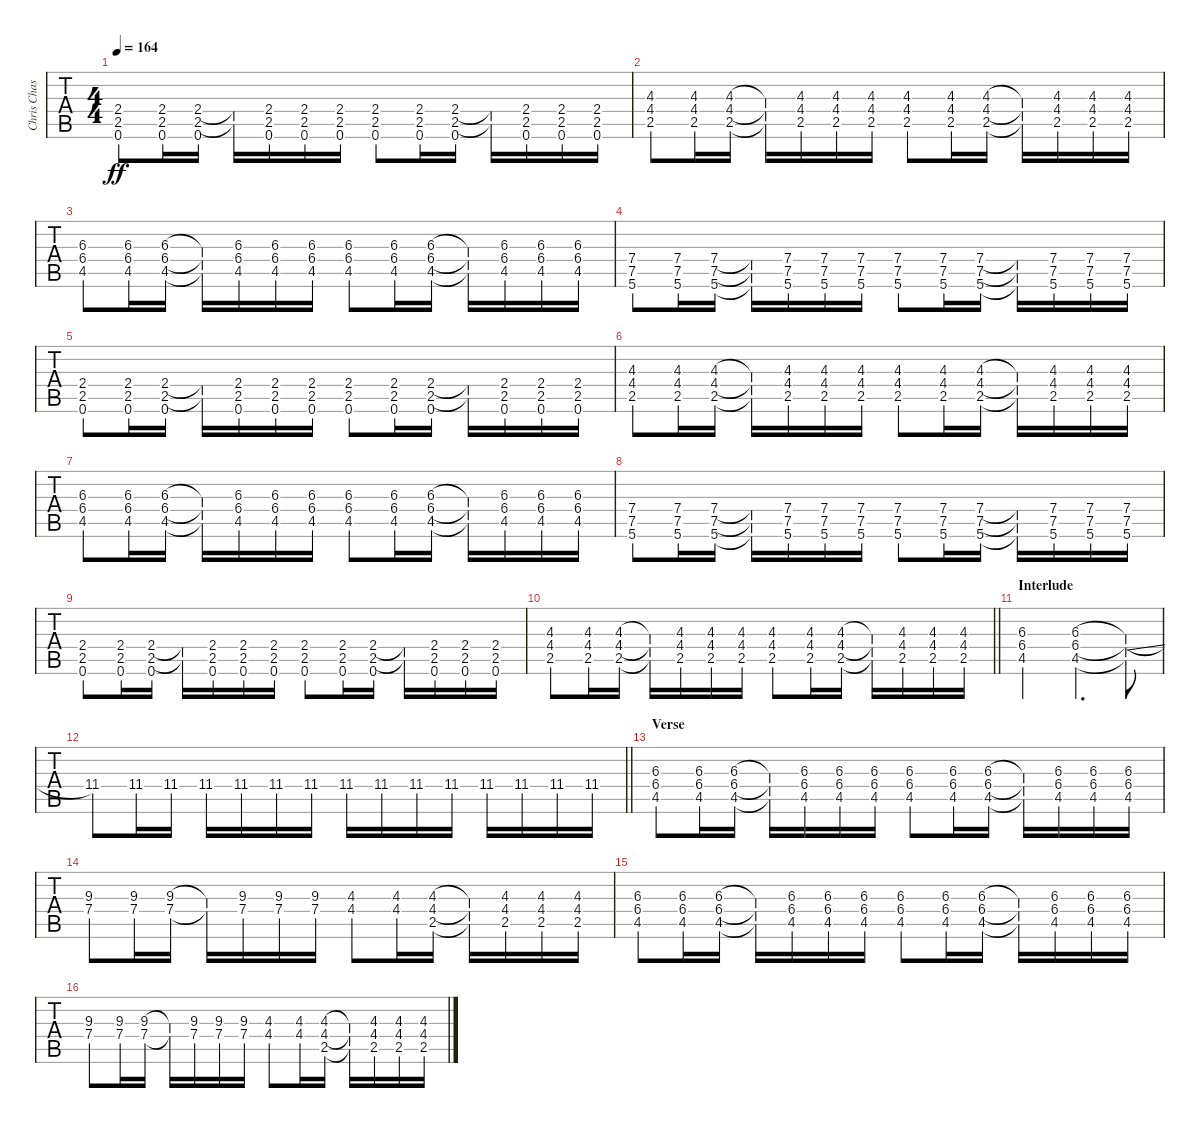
\track ("Chris Chasse - Guitar" "Chris Chas") {instrument distortionguitar}
\staff {tabs}
\tuning (Eb4 Bb3 Gb3 Db3 Ab2 Eb2) {hide}
\ts (4 4)
\tempo 164
\clef g2
\ks eb
(2.4 2.5 0.6).8{dy ff} (2.4 2.5 0.6).16 (2.4 2.5 0.6).16 (2.4{t} 2.5{t}).16 (2.4 2.5 0.6).16 (2.4 2.5 0.6).16 (2.4 2.5 0.6).16 (2.4 2.5 0.6).8 (2.4 2.5 0.6).16 (2.4 2.5 0.6).16 (2.4{t} 2.5{t}).16 (2.4 2.5 0.6).16 (2.4 2.5 0.6).16 (2.4 2.5 0.6).16 |
(4.3 4.4 2.5).8 (4.3 4.4 2.5).16 (4.3 4.4 2.5).16 (4.3{t} 4.4{t} 2.5{t}).16 (4.3 4.4 2.5).16 (4.3 4.4 2.5).16 (4.3 4.4 2.5).16 (4.3 4.4 2.5).8 (4.3 4.4 2.5).16 (4.3 4.4 2.5).16 (4.3{t} 4.4{t} 2.5{t}).16 (4.3 4.4 2.5).16 (4.3 4.4 2.5).16 (4.3 4.4 2.5).16 |
(6.3 6.4 4.5).8 (6.3 6.4 4.5).16 (6.3 6.4 4.5).16 (6.3{t} 6.4{t} 4.5{t}).16 (6.3 6.4 4.5).16 (6.3 6.4 4.5).16 (6.3 6.4 4.5).16 (6.3 6.4 4.5).8 (6.3 6.4 4.5).16 (6.3 6.4 4.5).16 (6.3{t} 6.4{t} 4.5{t}).16 (6.3 6.4 4.5).16 (6.3 6.4 4.5).16 (6.3 6.4 4.5).16 |
(7.4 7.5 5.6).8 (7.4 7.5 5.6).16 (7.4 7.5 5.6).16 (7.4{t} 7.5{t} 5.6{t}).16 (7.4 7.5 5.6).16 (7.4 7.5 5.6).16 (7.4 7.5 5.6).16 (7.4 7.5 5.6).8 (7.4 7.5 5.6).16 (7.4 7.5 5.6).16 (7.4{t} 7.5{t} 5.6{t}).16 (7.4 7.5 5.6).16 (7.4 7.5 5.6).16 (7.4 7.5 5.6).16 |
(2.4 2.5 0.6).8 (2.4 2.5 0.6).16 (2.4 2.5 0.6).16 (2.4{t} 2.5{t}).16 (2.4 2.5 0.6).16 (2.4 2.5 0.6).16 (2.4 2.5 0.6).16 (2.4 2.5 0.6).8 (2.4 2.5 0.6).16 (2.4 2.5 0.6).16 (2.4{t} 2.5{t}).16 (2.4 2.5 0.6).16 (2.4 2.5 0.6).16 (2.4 2.5 0.6).16 |
(4.3 4.4 2.5).8 (4.3 4.4 2.5).16 (4.3 4.4 2.5).16 (4.3{t} 4.4{t} 2.5{t}).16 (4.3 4.4 2.5).16 (4.3 4.4 2.5).16 (4.3 4.4 2.5).16 (4.3 4.4 2.5).8 (4.3 4.4 2.5).16 (4.3 4.4 2.5).16 (4.3{t} 4.4{t} 2.5{t}).16 (4.3 4.4 2.5).16 (4.3 4.4 2.5).16 (4.3 4.4 2.5).16 |
(6.3 6.4 4.5).8 (6.3 6.4 4.5).16 (6.3 6.4 4.5).16 (6.3{t} 6.4{t} 4.5{t}).16 (6.3 6.4 4.5).16 (6.3 6.4 4.5).16 (6.3 6.4 4.5).16 (6.3 6.4 4.5).8 (6.3 6.4 4.5).16 (6.3 6.4 4.5).16 (6.3{t} 6.4{t} 4.5{t}).16 (6.3 6.4 4.5).16 (6.3 6.4 4.5).16 (6.3 6.4 4.5).16 |
(7.4 7.5 5.6).8 (7.4 7.5 5.6).16 (7.4 7.5 5.6).16 (7.4{t} 7.5{t} 5.6{t}).16 (7.4 7.5 5.6).16 (7.4 7.5 5.6).16 (7.4 7.5 5.6).16 (7.4 7.5 5.6).8 (7.4 7.5 5.6).16 (7.4 7.5 5.6).16 (7.4{t} 7.5{t} 5.6{t}).16 (7.4 7.5 5.6).16 (7.4 7.5 5.6).16 (7.4 7.5 5.6).16 |
(2.4 2.5 0.6).8 (2.4 2.5 0.6).16 (2.4 2.5 0.6).16 (2.4{t} 2.5{t}).16 (2.4 2.5 0.6).16 (2.4 2.5 0.6).16 (2.4 2.5 0.6).16 (2.4 2.5 0.6).8 (2.4 2.5 0.6).16 (2.4 2.5 0.6).16 (2.4{t} 2.5{t}).16 (2.4 2.5 0.6).16 (2.4 2.5 0.6).16 (2.4 2.5 0.6).16 |
\barLineRight lightlight
(4.3 4.4 2.5).8 (4.3 4.4 2.5).16 (4.3 4.4 2.5).16 (4.3{t} 4.4{t} 2.5{t}).16 (4.3 4.4 2.5).16 (4.3 4.4 2.5).16 (4.3 4.4 2.5).16 (4.3 4.4 2.5).8 (4.3 4.4 2.5).16 (4.3 4.4 2.5).16 (4.3{t} 4.4{t} 2.5{t}).16 (4.3 4.4 2.5).16 (4.3 4.4 2.5).16 (4.3 4.4 2.5).16 |
\section ("" "Interlude")
(6.3 6.4 4.5).2 (6.3 6.4 4.5).4{d} (6.3{t} 6.4{sl t} 4.5{t}).8 |
\barLineRight lightlight
11.4.8 11.4.16 11.4.16 11.4.16 11.4.16 11.4.16 11.4.16 11.4.16 11.4.16 11.4.16 11.4.16 11.4.16 11.4.16 11.4.16 11.4.16 |
\section ("" "Verse")
(6.3 6.4 4.5).8 (6.3 6.4 4.5).16 (6.3 6.4 4.5).16 (6.3{t} 6.4{t} 4.5{t}).16 (6.3 6.4 4.5).16 (6.3 6.4 4.5).16 (6.3 6.4 4.5).16 (6.3 6.4 4.5).8 (6.3 6.4 4.5).16 (6.3 6.4 4.5).16 (6.3{t} 6.4{t} 4.5{t}).16 (6.3 6.4 4.5).16 (6.3 6.4 4.5).16 (6.3 6.4 4.5).16 |
(9.3 7.4).8 (9.3 7.4).16 (9.3 7.4).16 (9.3{t} 7.4{t}).16 (9.3 7.4).16 (9.3 7.4).16 (9.3 7.4).16 (4.3 4.4).8 (4.3 4.4).16 (4.3 4.4 2.5).16 (4.3{t} 4.4{t} 2.5{t}).16 (4.3 4.4 2.5).16 (4.3 4.4 2.5).16 (4.3 4.4 2.5).16 |
(6.3 6.4 4.5).8 (6.3 6.4 4.5).16 (6.3 6.4 4.5).16 (6.3{t} 6.4{t} 4.5{t}).16 (6.3 6.4 4.5).16 (6.3 6.4 4.5).16 (6.3 6.4 4.5).16 (6.3 6.4 4.5).8 (6.3 6.4 4.5).16 (6.3 6.4 4.5).16 (6.3{t} 6.4{t} 4.5{t}).16 (6.3 6.4 4.5).16 (6.3 6.4 4.5).16 (6.3 6.4 4.5).16 |
(9.3 7.4).8 (9.3 7.4).16 (9.3 7.4).16 (9.3{t} 7.4{t}).16 (9.3 7.4).16 (9.3 7.4).16 (9.3 7.4).16 (4.3 4.4).8 (4.3 4.4).16 (4.3 4.4 2.5).16 (4.3{t} 4.4{t} 2.5{t}).16 (4.3 4.4 2.5).16 (4.3 4.4 2.5).16 (4.3 4.4 2.5).16
